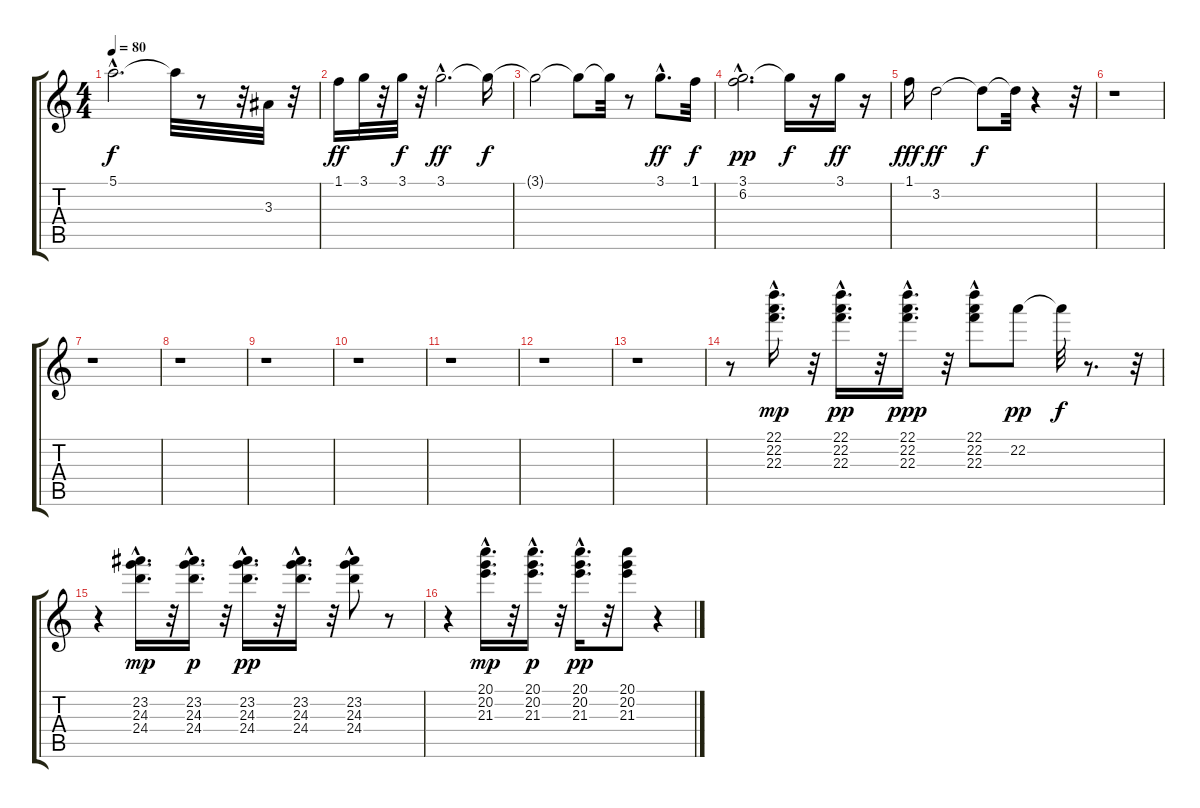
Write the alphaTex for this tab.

\track "" {instrument electricguitarclean}
\staff {score tabs}
\tuning (E4 B3 G3 D3 A2 E2) {hide}
\ts (4 4)
\tempo 80
\clef g2
\ks c
5.1{hac t}.2{d dy f} 5.1{t}.32 r.8 r.32 3.3.32 r.32 |
1.1.16{dy ff} 3.1.32 r.32 3.1.32{dy f} r.32 3.1{hac}.2{d dy ff} 3.1{t}.16{dy f} |
3.1{t}.2 3.1{t}.8 3.1{t}.32 r.8 3.1{hac}.8{d dy ff} 1.1.32{dy f} |
(3.1{hac} 6.2).2{d dy pp} 3.1{t}.16{dy f} r.16 3.1.16{dy ff} r.16 |
1.1.16{dy fff} 3.2.2{dy ff} 3.2{t}.8{dy f} 3.2{t}.32 r.4 r.32 |
r.1 |
r.1 |
r.1 |
r.1 |
r.1 |
r.1 |
r.1 |
r.1 |
r.8 (22.1{hac} 22.2{hac} 22.3{hac}).16{d dy mp instrument fx1rain} r.32 (22.1 22.2 22.3{hac}).16{d dy pp} r.32 (22.1{hac} 22.2 22.3{hac}).16{d dy ppp} r.32 (22.1 22.2{hac} 22.3).8 22.2.8{dy pp} 22.2{t}.32{dy f} r.8{d} r.32 |
r.4 (23.2{hac} 24.3{hac} 24.4{hac}).16{d dy mp} r.32 (23.2{hac} 24.3 24.4{hac}).16{d dy p} r.32 (23.2{hac} 24.3{hac} 24.4{hac}).16{d dy pp} r.32 (23.2{hac} 24.3{hac} 24.4{hac}).16{d} r.32 (23.2 24.3{hac} 24.4).8 r.8 |
r.4 (20.1{hac} 20.2 21.3{hac}).16{d dy mp} r.32 (20.1{hac} 20.2{hac} 21.3{hac}).16{d dy p} r.32 (20.1{hac} 20.2 21.3{hac}).16{d dy pp} r.32 (20.1 20.2 21.3).8 r.4
